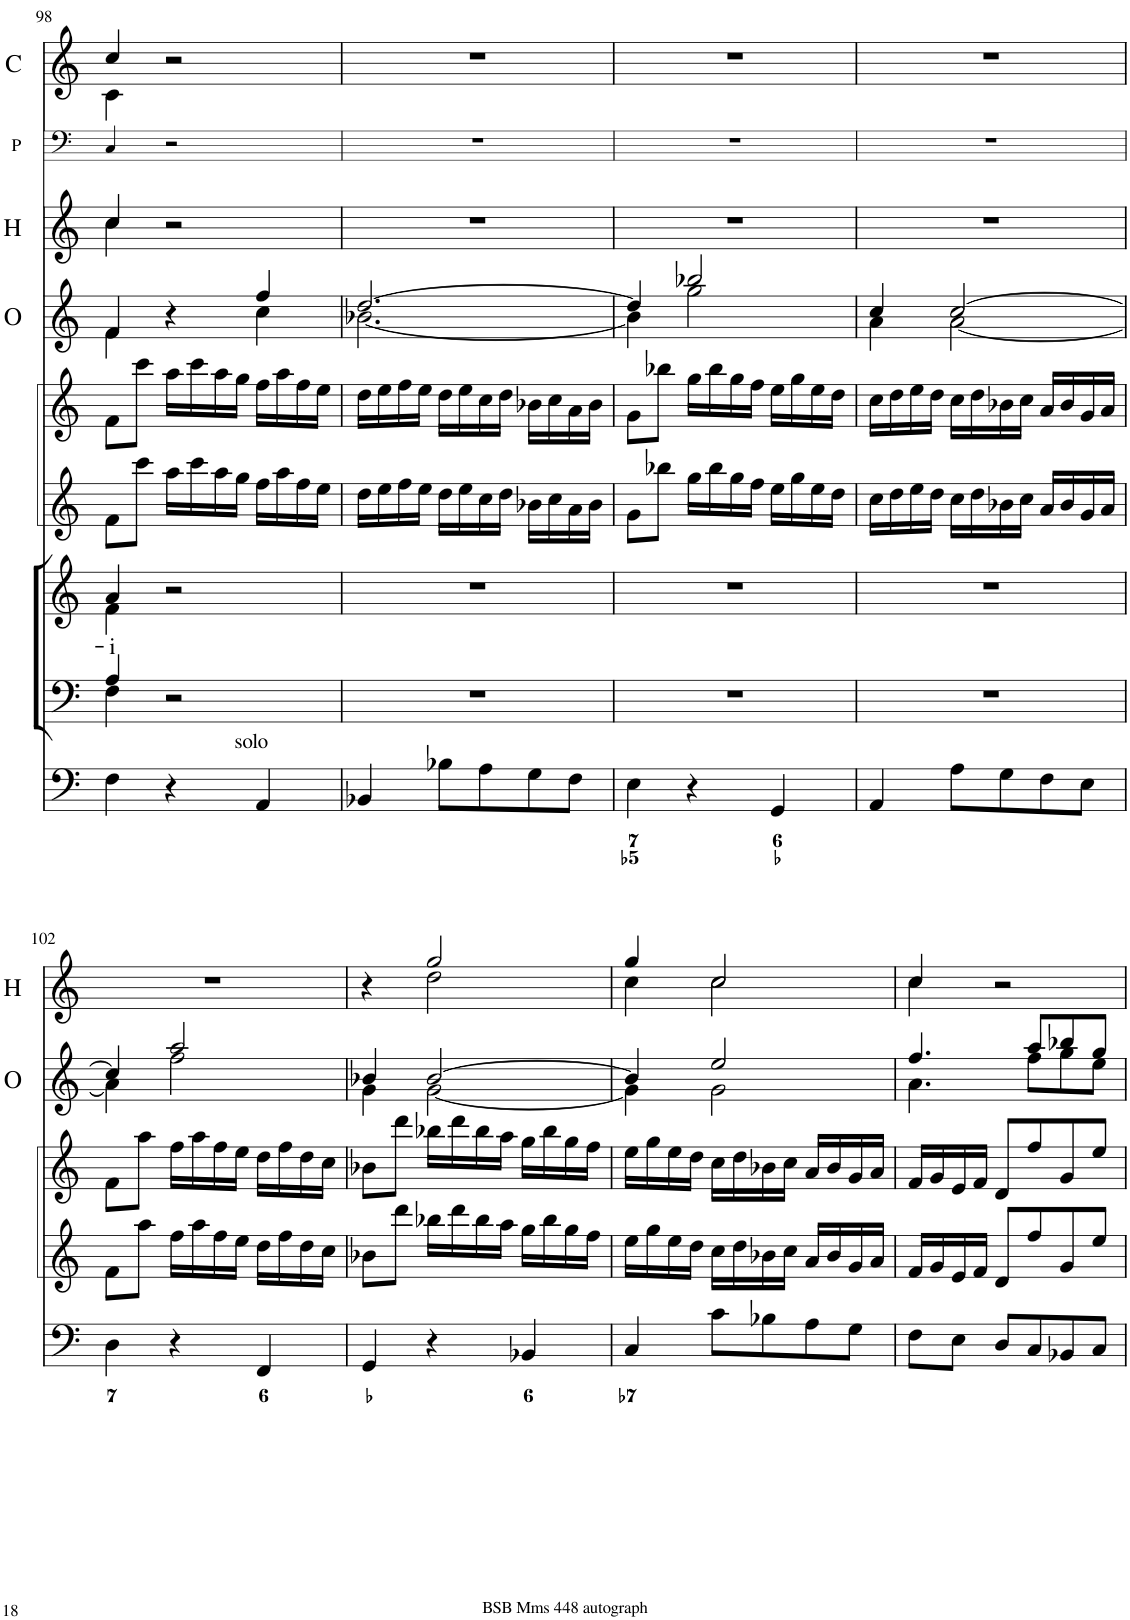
**kern	**kern	**kern	**text	**kern	**kern	**kern	**kern	**kern	**kern
*part9	*part8	*part7	*part7	*part6	*part5	*part4	*part3	*part2	*part1
*staff9	*staff8	*staff7	*staff7	*staff6	*staff5	*staff4	*staff3	*staff2	*staff1
*I"Organ	*I"Bass	*I"Soprano	*	*I"Violin	*I"Violin	*I"Oboi	*I"Corni	*I"Timpani	*I"Clarini
*	*	*	*	*I'Vln	*I'Vln	*I'O	*	*	*I'C
!!LO:PB:g=z
*clefF4	*clefF4	*clefG2	*	*clefG2	*clefG2	*clefG2	*clefG2	*clefF4	*clefG2
*	*	*	*	*	*	*	*Trd7c12	*	*
*k[]	*k[]	*k[]	*	*k[]	*k[]	*k[]	*k[]	*k[]	*k[]
*M3/4	*M3/4	*M3/4	*	*M3/4	*M3/4	*M3/4	*M3/4	*M3/4	*M3/4
=98	=98	=98	=98	=98	=98	=98	=98	=98	=98
*	*^	*	*	*	*	*	*	*	*
!	!	!	!	!LO:LY:b	!	!	!	!	!	!
*	*	*	*^	*	*	*	*^	*^	*	*^
4F\	4A/	4F\	4a/	4f\	-i	8f\L	8f\L	4f/	4f\	4cc/	4cc\	4C/	4cc/	4c\
.	.	.	.	.	.	8ccc\J	8ccc\J	.	.	.	.	.	.	.
4r	2r	2ryy	2r	2ryy	.	16aa\LL	16aa\LL	4r	4ryy	2r	2ryy	2r	2r	2ryy
.	.	.	.	.	.	16ccc\	16ccc\	.	.	.	.	.	.	.
.	.	.	.	.	.	16aa\	16aa\	.	.	.	.	.	.	.
.	.	.	.	.	.	16gg\JJ	16gg\JJ	.	.	.	.	.	.	.
!LO:TX:a:t=solo	!	!	!	!	!	!	!	!	!	!	!	!	!	!
4AA/	.	.	.	.	.	16ff\LL	16ff\LL	4ff/	4cc\	.	.	.	.	.
.	.	.	.	.	.	16aa\	16aa\	.	.	.	.	.	.	.
.	.	.	.	.	.	16ff\	16ff\	.	.	.	.	.	.	.
.	.	.	.	.	.	16ee\JJ	16ee\JJ	.	.	.	.	.	.	.
*	*v	*v	*	*	*	*	*	*	*	*v	*v	*	*v	*v
*	*	*v	*v	*	*	*	*	*	*	*	*
=99	=99	=99	=99	=99	=99	=99	=99	=99	=99	=99
4BB-X/	2.r	2.r	.	16dd\LL	16dd\LL	[2.dd/	[2.b-X\	2.r	2.r	2.r
.	.	.	.	16ee\	16ee\	.	.	.	.	.
.	.	.	.	16ff\	16ff\	.	.	.	.	.
.	.	.	.	16ee\JJ	16ee\JJ	.	.	.	.	.
8B-X\L	.	.	.	16dd\LL	16dd\LL	.	.	.	.	.
.	.	.	.	16ee\	16ee\	.	.	.	.	.
8A\	.	.	.	16cc\	16cc\	.	.	.	.	.
.	.	.	.	16dd\JJ	16dd\JJ	.	.	.	.	.
8G\	.	.	.	16b-X\LL	16b-X\LL	.	.	.	.	.
.	.	.	.	16cc\	16cc\	.	.	.	.	.
8F\J	.	.	.	16a\	16a\	.	.	.	.	.
.	.	.	.	16b-\JJ	16b-\JJ	.	.	.	.	.
=100	=100	=100	=100	=100	=100	=100	=100	=100	=100	=100
4E\	2.r	2.r	.	8g\L	8g\L	4dd/]	4b-\]	2.r	2.r	2.r
.	.	.	.	8bb-X\J	8bb-X\J	.	.	.	.	.
4r	.	.	.	16gg\LL	16gg\LL	2bb-X/	2gg\	.	.	.
.	.	.	.	16bb-\	16bb-\	.	.	.	.	.
.	.	.	.	16gg\	16gg\	.	.	.	.	.
.	.	.	.	16ff\JJ	16ff\JJ	.	.	.	.	.
4GG/	.	.	.	16ee\LL	16ee\LL	.	.	.	.	.
.	.	.	.	16gg\	16gg\	.	.	.	.	.
.	.	.	.	16ee\	16ee\	.	.	.	.	.
.	.	.	.	16dd\JJ	16dd\JJ	.	.	.	.	.
=101	=101	=101	=101	=101	=101	=101	=101	=101	=101	=101
4AA/	2.r	2.r	.	16cc\LL	16cc\LL	4cc/	4a\	2.r	2.r	2.r
.	.	.	.	16dd\	16dd\	.	.	.	.	.
.	.	.	.	16ee\	16ee\	.	.	.	.	.
.	.	.	.	16dd\JJ	16dd\JJ	.	.	.	.	.
8A\L	.	.	.	16cc\LL	16cc\LL	[2cc/	[2a\	.	.	.
.	.	.	.	16dd\	16dd\	.	.	.	.	.
8G\	.	.	.	16b-X\	16b-X\	.	.	.	.	.
.	.	.	.	16cc\JJ	16cc\JJ	.	.	.	.	.
8F\	.	.	.	16a/LL	16a/LL	.	.	.	.	.
.	.	.	.	16b-/	16b-/	.	.	.	.	.
8E\J	.	.	.	16g/	16g/	.	.	.	.	.
.	.	.	.	16a/JJ	16a/JJ	.	.	.	.	.
!!LO:LB:g=z
=102	=102	=102	=102	=102	=102	=102	=102	=102	=102	=102
4D\	2.r	2.r	.	8f\L	8f\L	4cc/]	4a\]	2.r	2.r	2.r
.	.	.	.	8aa\J	8aa\J	.	.	.	.	.
4r	.	.	.	16ff\LL	16ff\LL	2aa/	2ff\	.	.	.
.	.	.	.	16aa\	16aa\	.	.	.	.	.
.	.	.	.	16ff\	16ff\	.	.	.	.	.
.	.	.	.	16ee\JJ	16ee\JJ	.	.	.	.	.
4FF/	.	.	.	16dd\LL	16dd\LL	.	.	.	.	.
.	.	.	.	16ff\	16ff\	.	.	.	.	.
.	.	.	.	16dd\	16dd\	.	.	.	.	.
.	.	.	.	16cc\JJ	16cc\JJ	.	.	.	.	.
=103	=103	=103	=103	=103	=103	=103	=103	=103	=103	=103
*	*	*	*	*	*	*	*	*^	*	*
4GG/	2.r	2.r	.	8b-X\L	8b-X\L	4b-X/	4g\	4r	4ryy	2.r	2.r
.	.	.	.	8ddd\J	8ddd\J	.	.	.	.	.	.
4r	.	.	.	16bb-X\LL	16bb-X\LL	[2b-/	[2g\	2gg/	2dd\	.	.
.	.	.	.	16ddd\	16ddd\	.	.	.	.	.	.
.	.	.	.	16bb-\	16bb-\	.	.	.	.	.	.
.	.	.	.	16aa\JJ	16aa\JJ	.	.	.	.	.	.
4BB-X/	.	.	.	16gg\LL	16gg\LL	.	.	.	.	.	.
.	.	.	.	16bb-\	16bb-\	.	.	.	.	.	.
.	.	.	.	16gg\	16gg\	.	.	.	.	.	.
.	.	.	.	16ff\JJ	16ff\JJ	.	.	.	.	.	.
=104	=104	=104	=104	=104	=104	=104	=104	=104	=104	=104	=104
4C/	2.r	2.r	.	16ee\LL	16ee\LL	4b-/]	4g\]	4gg/	4cc\	2.r	2.r
.	.	.	.	16gg\	16gg\	.	.	.	.	.	.
.	.	.	.	16ee\	16ee\	.	.	.	.	.	.
.	.	.	.	16dd\JJ	16dd\JJ	.	.	.	.	.	.
8c\L	.	.	.	16cc\LL	16cc\LL	2ee/	2g\	2cc/	2cc\	.	.
.	.	.	.	16dd\	16dd\	.	.	.	.	.	.
8B-X\	.	.	.	16b-X\	16b-X\	.	.	.	.	.	.
.	.	.	.	16cc\JJ	16cc\JJ	.	.	.	.	.	.
8A\	.	.	.	16a/LL	16a/LL	.	.	.	.	.	.
.	.	.	.	16b-/	16b-/	.	.	.	.	.	.
8G\J	.	.	.	16g/	16g/	.	.	.	.	.	.
.	.	.	.	16a/JJ	16a/JJ	.	.	.	.	.	.
=105	=105	=105	=105	=105	=105	=105	=105	=105	=105	=105	=105
8F\L	2.r	2.r	.	16f/LL	16f/LL	4.ff/	4.a\	4cc/	4cc\	2.r	2.r
.	.	.	.	16g/	16g/	.	.	.	.	.	.
8E\J	.	.	.	16e/	16e/	.	.	.	.	.	.
.	.	.	.	16f/JJ	16f/JJ	.	.	.	.	.	.
8D/L	.	.	.	8d/L	8d/L	.	.	2r	2ryy	.	.
8C/	.	.	.	8ff/	8ff/	8aa/L	8ff\L	.	.	.	.
8BB-X/	.	.	.	8g/	8g/	8bb-X/	8gg\	.	.	.	.
8C/J	.	.	.	8ee/J	8ee/J	8gg/J	8ee\J	.	.	.	.
*	*	*	*	*	*	*v	*v	*	*	*	*
*	*	*	*	*	*	*	*v	*v	*	*
=	=	=	=	=	=	=	=	=	=
*-	*-	*-	*-	*-	*-	*-	*-	*-	*-
